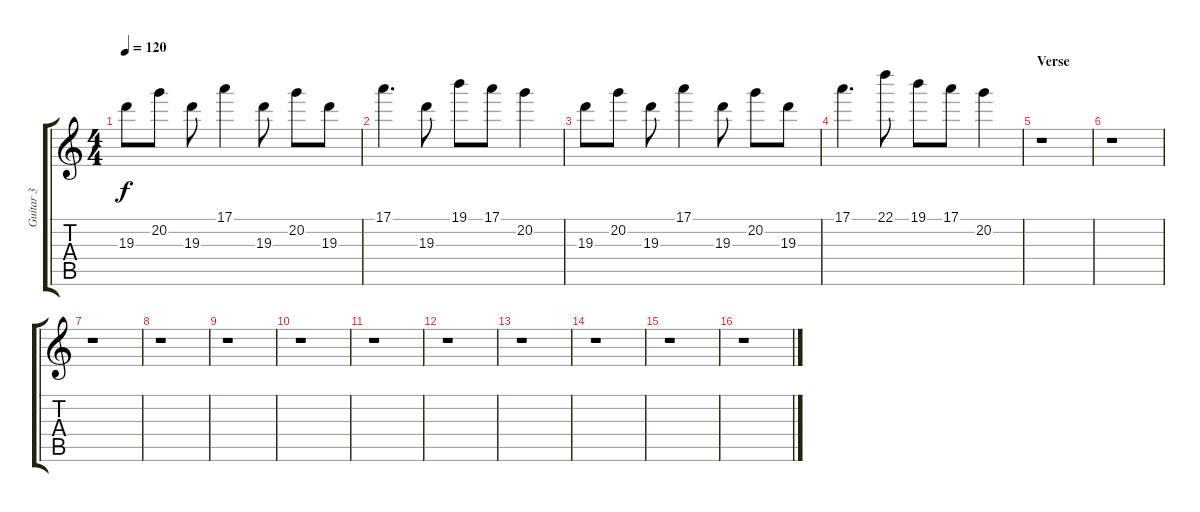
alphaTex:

\track ("Guitar 3" "Guitar 3") {instrument overdrivenguitar}
\staff {score tabs}
\tuning (E4 B3 G3 D3 A2 E2) {hide}
\ts (4 4)
\tempo 120
\clef g2
\ks c
19.3.8{dy f} 20.2.8 19.3.8 17.1.4 19.3.8 20.2.8 19.3.8 |
17.1.4{d} 19.3.8 19.1.8 17.1.8 20.2.4 |
19.3.8 20.2.8 19.3.8 17.1.4 19.3.8 20.2.8 19.3.8 |
17.1.4{d} 22.1.8 19.1.8 17.1.8 20.2.4 |
\section ("" "Verse")
r.1 |
r.1 |
r.1 |
r.1 |
r.1 |
r.1 |
r.1 |
r.1 |
r.1 |
r.1 |
r.1 |
r.1
